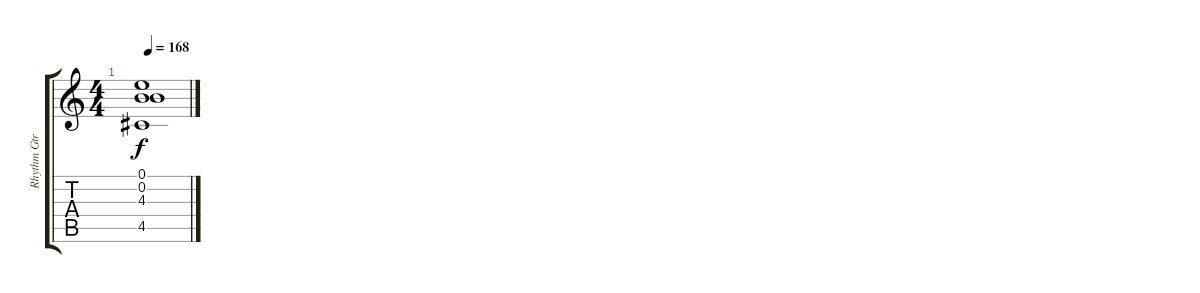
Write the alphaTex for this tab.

\track ("Rhythm Gtr.1" "Rhythm Gtr") {instrument distortionguitar}
\staff {score tabs}
\tuning (E4 B3 G3 D3 A2 E2) {hide}
\ts (4 4)
\tempo 168
\clef g2
\ks c
(0.1{t} 0.2{t} 4.3{t} 4.5{t}).1{dy f}
